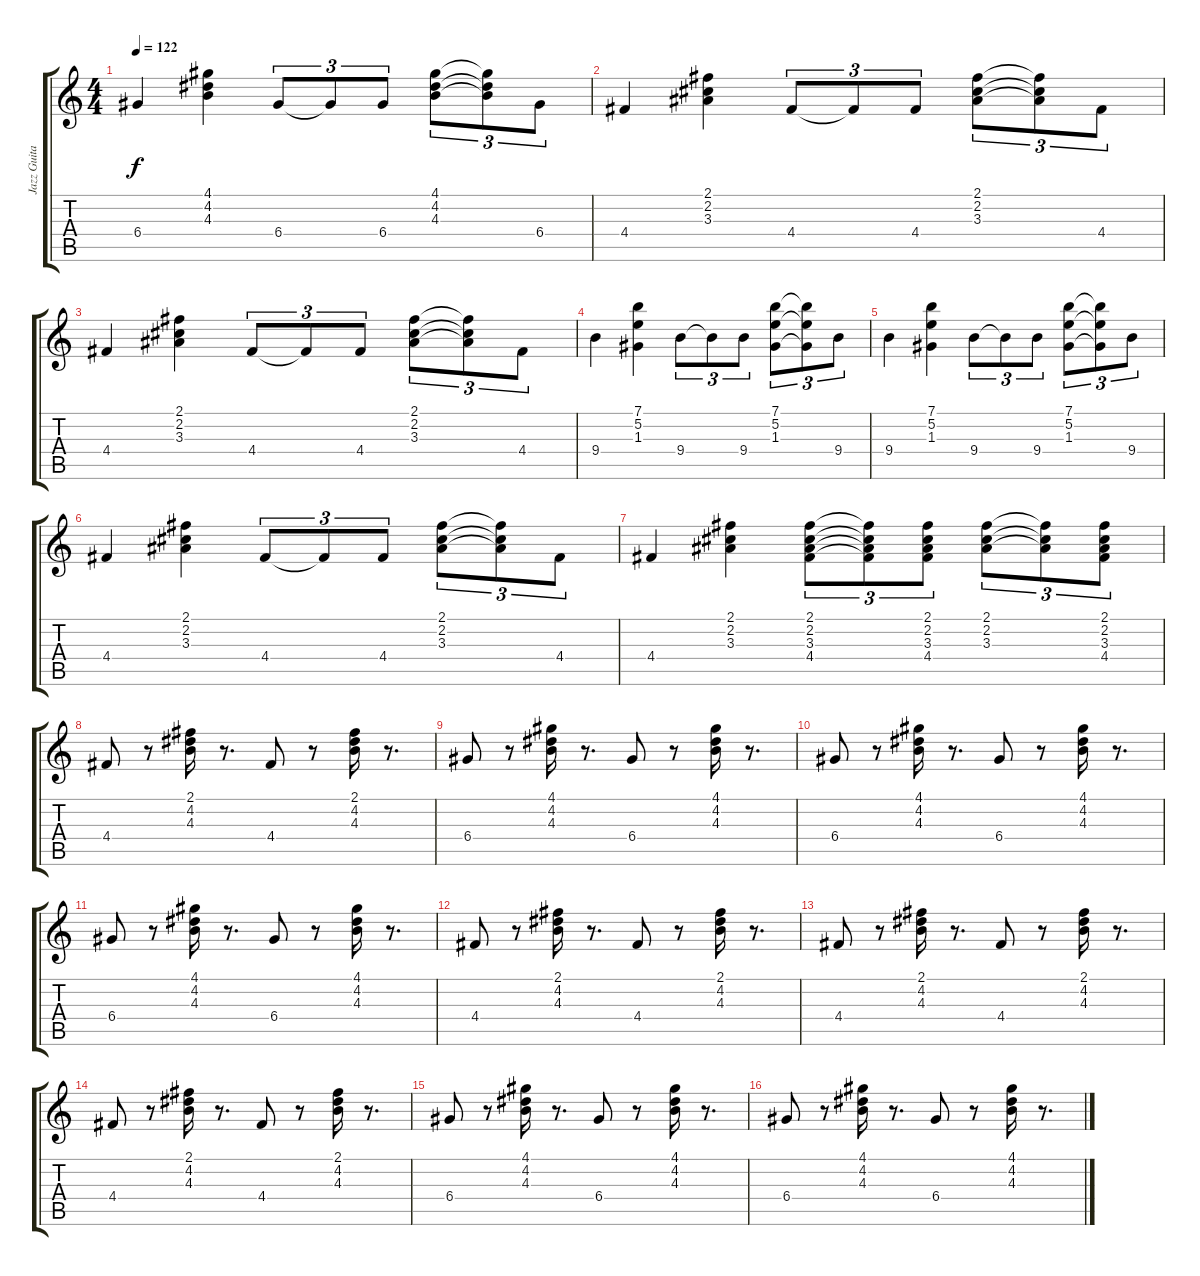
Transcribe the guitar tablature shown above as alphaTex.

\track ("Jazz Guitar" "Jazz Guita") {instrument electricguitarjazz}
\staff {score tabs}
\tuning (E4 B3 G3 D3 A2 E2) {hide}
\ts (4 4)
\tempo 122
\clef g2
\ks c
6.4.4{dy f} (4.1 4.2 4.3).4 6.4.8{tu (3 2)} 6.4{t}.8{tu (3 2)} 6.4.8{tu (3 2)} (4.1 4.2 4.3).8{tu (3 2)} (4.1{t} 4.2{t} 4.3{t}).8{tu (3 2)} 6.4.8{tu (3 2)} |
4.4.4 (2.1 2.2 3.3).4 4.4.8{tu (3 2)} 4.4{t}.8{tu (3 2)} 4.4.8{tu (3 2)} (2.1 2.2 3.3).8{tu (3 2)} (2.1{t} 2.2{t} 3.3{t}).8{tu (3 2)} 4.4.8{tu (3 2)} |
4.4.4 (2.1 2.2 3.3).4 4.4.8{tu (3 2)} 4.4{t}.8{tu (3 2)} 4.4.8{tu (3 2)} (2.1 2.2 3.3).8{tu (3 2)} (2.1{t} 2.2{t} 3.3{t}).8{tu (3 2)} 4.4.8{tu (3 2)} |
9.4.4 (7.1 5.2 1.3).4 9.4.8{tu (3 2)} 9.4{t}.8{tu (3 2)} 9.4.8{tu (3 2)} (7.1 5.2 1.3).8{tu (3 2)} (7.1{t} 5.2{t} 1.3{t}).8{tu (3 2)} 9.4.8{tu (3 2)} |
9.4.4 (7.1 5.2 1.3).4 9.4.8{tu (3 2)} 9.4{t}.8{tu (3 2)} 9.4.8{tu (3 2)} (7.1 5.2 1.3).8{tu (3 2)} (7.1{t} 5.2{t} 1.3{t}).8{tu (3 2)} 9.4.8{tu (3 2)} |
4.4.4 (2.1 2.2 3.3).4 4.4.8{tu (3 2)} 4.4{t}.8{tu (3 2)} 4.4.8{tu (3 2)} (2.1 2.2 3.3).8{tu (3 2)} (2.1{t} 2.2{t} 3.3{t}).8{tu (3 2)} 4.4.8{tu (3 2)} |
4.4.4 (2.1 2.2 3.3).4 (2.1 2.2 3.3 4.4).8{tu (3 2)} (2.1{t} 2.2{t} 3.3{t} 4.4{t}).8{tu (3 2)} (2.1 2.2 3.3 4.4).8{tu (3 2)} (2.1 2.2 3.3).8{tu (3 2)} (2.1{t} 2.2{t} 3.3{t}).8{tu (3 2)} (2.1 2.2 3.3 4.4).8{tu (3 2)} |
4.4.8 r.8 (2.1 4.2 4.3).16 r.8{d} 4.4.8 r.8 (2.1 4.2 4.3).16 r.8{d} |
6.4.8 r.8 (4.1 4.2 4.3).16 r.8{d} 6.4.8 r.8 (4.1 4.2 4.3).16 r.8{d} |
6.4.8 r.8 (4.1 4.2 4.3).16 r.8{d} 6.4.8 r.8 (4.1 4.2 4.3).16 r.8{d} |
6.4.8 r.8 (4.1 4.2 4.3).16 r.8{d} 6.4.8 r.8 (4.1 4.2 4.3).16 r.8{d} |
4.4.8 r.8 (2.1 4.2 4.3).16 r.8{d} 4.4.8 r.8 (2.1 4.2 4.3).16 r.8{d} |
4.4.8 r.8 (2.1 4.2 4.3).16 r.8{d} 4.4.8 r.8 (2.1 4.2 4.3).16 r.8{d} |
4.4.8 r.8 (2.1 4.2 4.3).16 r.8{d} 4.4.8 r.8 (2.1 4.2 4.3).16 r.8{d} |
6.4.8 r.8 (4.1 4.2 4.3).16 r.8{d} 6.4.8 r.8 (4.1 4.2 4.3).16 r.8{d} |
6.4.8 r.8 (4.1 4.2 4.3).16 r.8{d} 6.4.8 r.8 (4.1 4.2 4.3).16 r.8{d}
